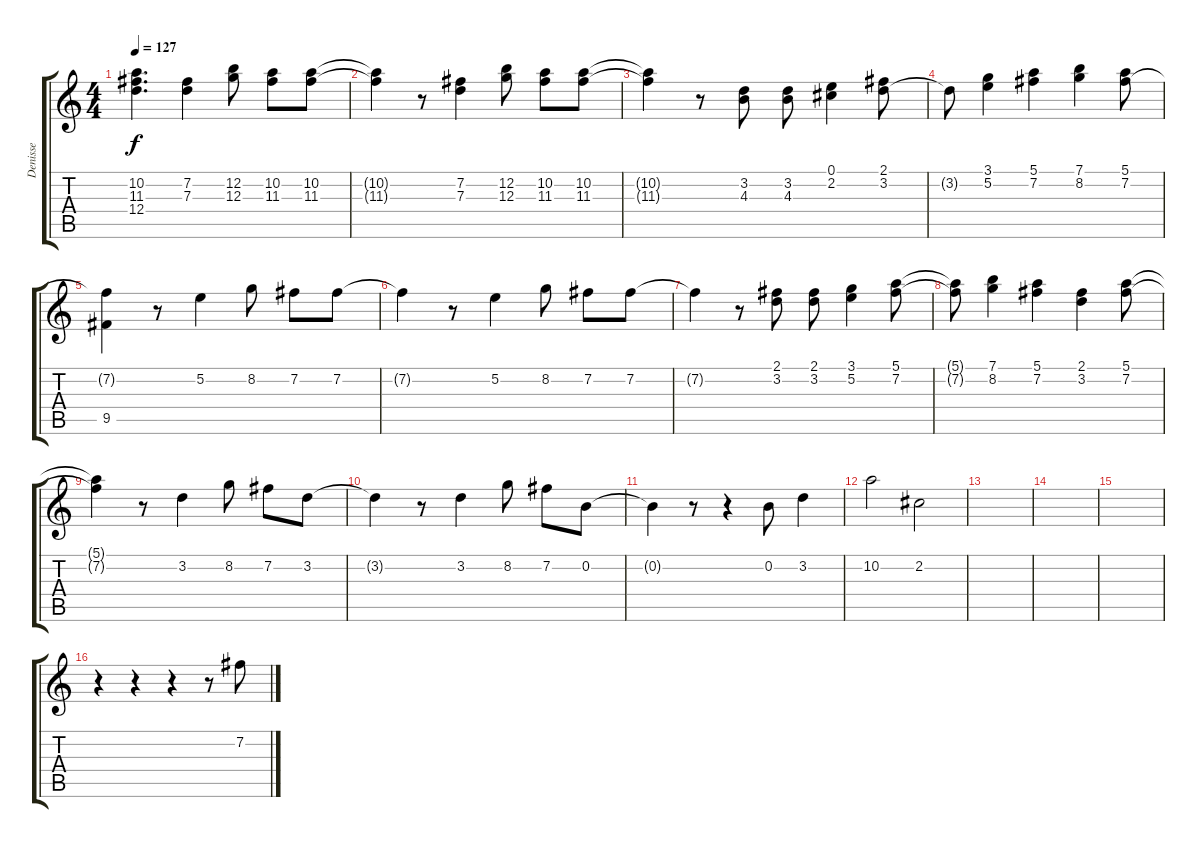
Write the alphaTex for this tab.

\track ("Denisse" "Denisse") {instrument electricguitarjazz}
\staff {score tabs}
\tuning (E4 B3 G3 D3 A2 E2) {hide}
\ts (4 4)
\tempo 127
\clef g2
\ks c
(10.2{t} 11.3{t} 12.4{t}).4{d dy f} (7.2 7.3).4 (12.2 12.3).8 (10.2 11.3).8 (10.2 11.3).8 |
(10.2{t} 11.3{t}).4 r.8 (7.2 7.3).4 (12.2 12.3).8 (10.2 11.3).8 (10.2 11.3).8 |
(10.2{t} 11.3{t}).4 r.8 (3.2 4.3).8 (3.2 4.3).8 (0.1 2.2).4 (2.1 3.2).8 |
3.2{t}.8 (3.1 5.2).4 (5.1 7.2).4 (7.1 8.2).4 (5.1 7.2).8 |
(7.2{t} 9.5).4 r.8 5.2.4 8.2.8 7.2.8 7.2.8 |
7.2{t}.4 r.8 5.2.4 8.2.8 7.2.8 7.2.8 |
7.2{t}.4 r.8 (2.1 3.2).8 (2.1 3.2).8 (3.1 5.2).4 (5.1 7.2).8 |
(5.1{t} 7.2{t}).8 (7.1 8.2).4 (5.1 7.2).4 (2.1 3.2).4 (5.1 7.2).8 |
(5.1{t} 7.2{t}).4 r.8 3.2.4 8.2.8 7.2.8 3.2.8 |
3.2{t}.4 r.8 3.2.4 8.2.8 7.2.8 0.2.8 |
0.2{t}.4 r.8 r.4 0.2.8 3.2.4 |
10.2.2 2.2.2 |
|
|
|
r.4 r.4 r.4 r.8 7.2.8
